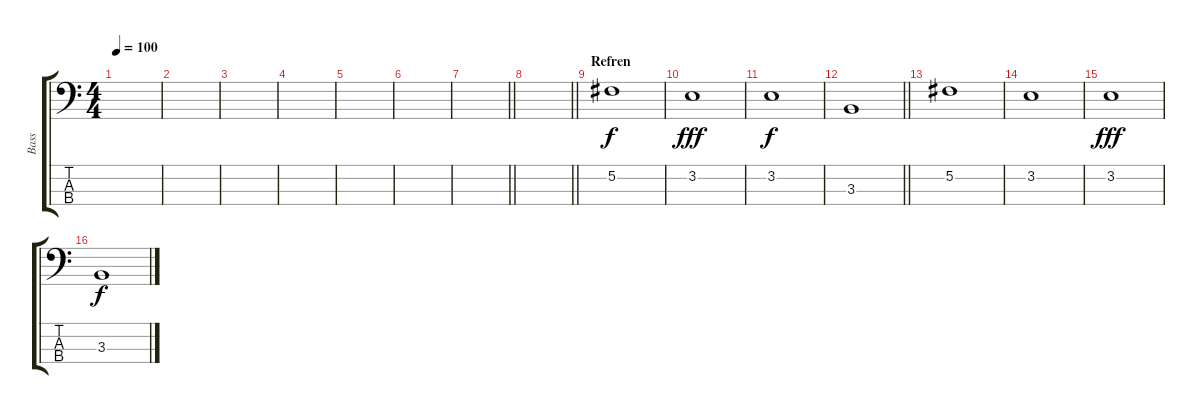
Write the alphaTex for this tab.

\track ("Bass" "Bass") {instrument electricbassfinger}
\staff {score tabs}
\tuning (Gb2 Db2 Ab1 Eb1) {hide}
\ts (4 4)
\tempo 100
\clef f4
\ks c
|
|
|
|
|
|
\barLineRight lightlight
|
\barLineRight lightlight
|
\section ("" "Refren")
5.2.1 |
3.2.1{dy fff} |
3.2.1{dy f} |
\barLineRight lightlight
3.3.1 |
5.2.1 |
3.2.1 |
3.2.1{dy fff} |
3.3.1{dy f}
